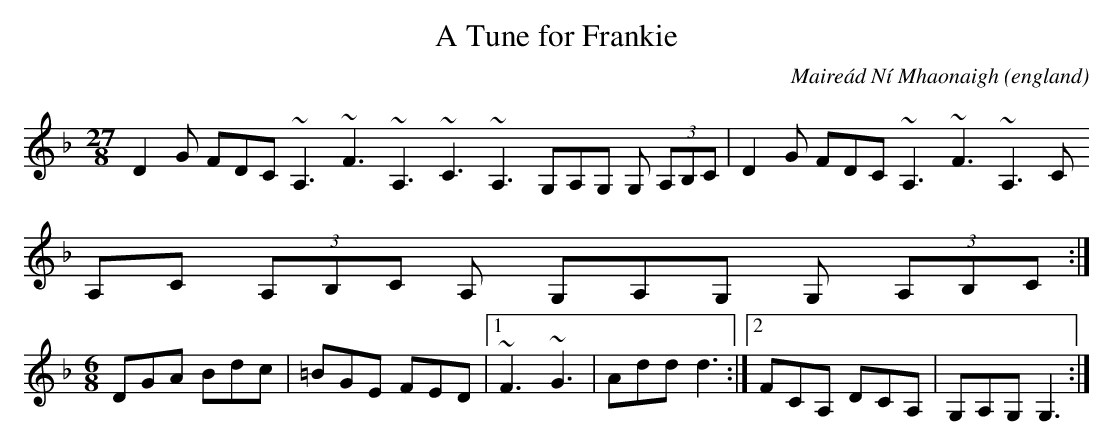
X:1
T:Tune for Frankie, A
O:england
C:Maireád Ní Mhaonaigh
E:10
M:27/8
L:1/8
K:GDor
D2G FDC ~A,3 ~F3 ~A,3 ~C3 ~A,3 G,A,G, G, (3A,B,C|D2G FDC ~A,3 ~F3 ~A,3 C
A,C  (3A,B,C A, G,A,G, G, (3A,B,C:|
M:6/8
DGA Bdc|=BGE FED|1 ~F3 ~G3|Add d3:|2 FCA, DCA,|G,A,G, G,3:|
